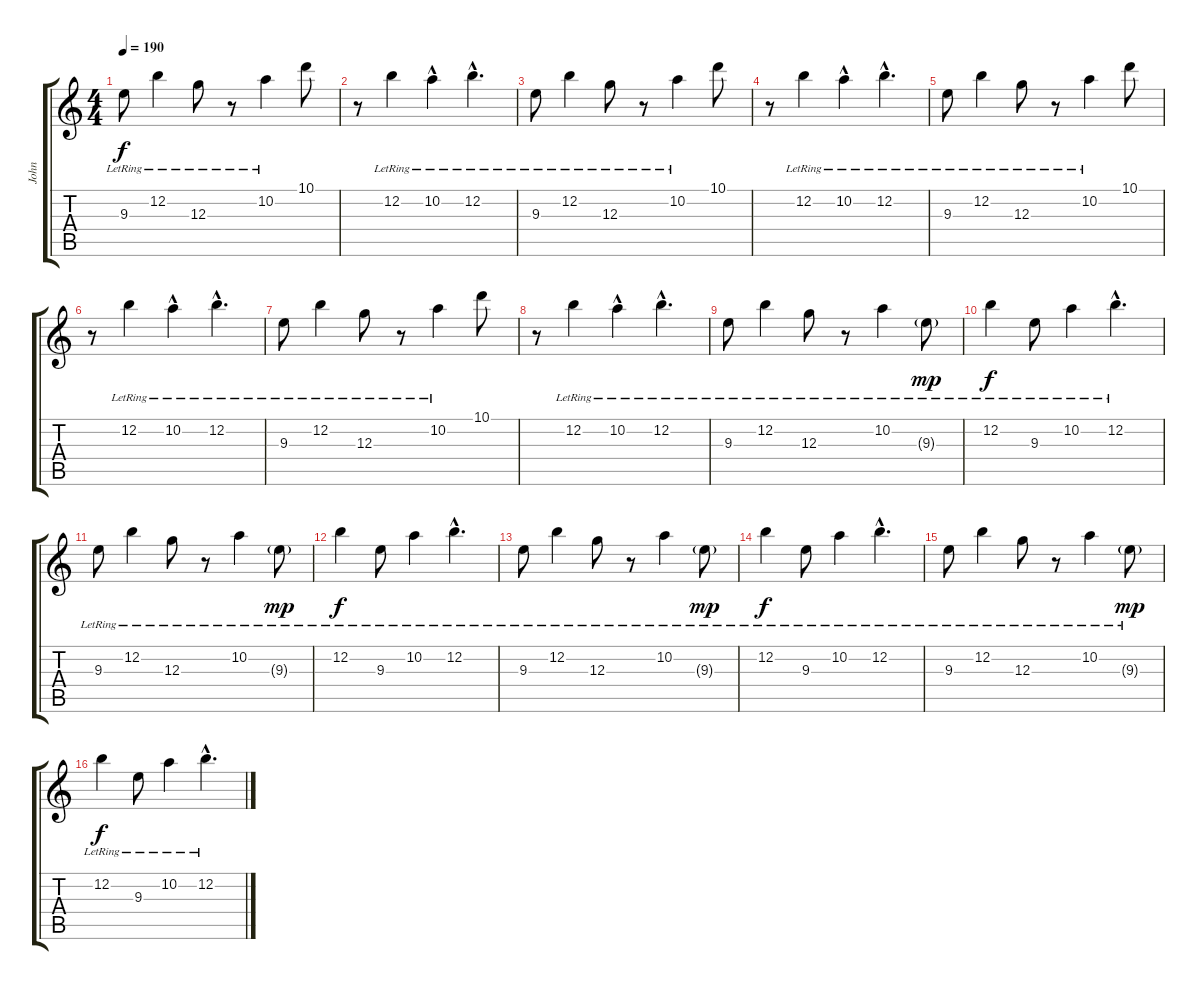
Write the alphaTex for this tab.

\track ("John" "John") {instrument electricguitarclean}
\staff {score tabs}
\tuning (E4 B3 G3 D3 A2 E2) {hide}
\ts (4 4)
\section ("" "")
\tempo 190
\clef g2
\ks c
9.3{lr}.8{dy f} 12.2{lr}.4 12.3{lr}.8 r.8 10.2{lr}.4 10.1.8 |
r.8 12.2{lr}.4 10.2{hac lr}.4 12.2{hac lr}.4{d} |
9.3{lr}.8 12.2{lr}.4 12.3{lr}.8 r.8 10.2{lr}.4 10.1.8 |
r.8 12.2{lr}.4 10.2{hac lr}.4 12.2{hac lr}.4{d} |
9.3{lr}.8 12.2{lr}.4 12.3{lr}.8 r.8 10.2{lr}.4 10.1.8 |
r.8 12.2{lr}.4 10.2{hac lr}.4 12.2{hac lr}.4{d} |
9.3{lr}.8 12.2{lr}.4 12.3{lr}.8 r.8 10.2{lr}.4 10.1.8 |
r.8 12.2{lr}.4 10.2{hac lr}.4 12.2{hac lr}.4{d} |
\section ("" "")
9.3{lr}.8 12.2{lr}.4 12.3{lr}.8 r.8 10.2{lr}.4 9.3{g lr}.8{dy mp} |
12.2{lr}.4{dy f} 9.3{lr}.8 10.2{lr}.4 12.2{hac lr}.4{d} |
9.3{lr}.8 12.2{lr}.4 12.3{lr}.8 r.8 10.2{lr}.4 9.3{g lr}.8{dy mp} |
12.2{lr}.4{dy f} 9.3{lr}.8 10.2{lr}.4 12.2{hac lr}.4{d} |
9.3{lr}.8 12.2{lr}.4 12.3{lr}.8 r.8 10.2{lr}.4 9.3{g lr}.8{dy mp} |
12.2{lr}.4{dy f} 9.3{lr}.8 10.2{lr}.4 12.2{hac lr}.4{d} |
9.3{lr}.8 12.2{lr}.4 12.3{lr}.8 r.8 10.2{lr}.4 9.3{g lr}.8{dy mp} |
12.2{lr}.4{dy f} 9.3{lr}.8 10.2{lr}.4 12.2{hac lr}.4{d}
